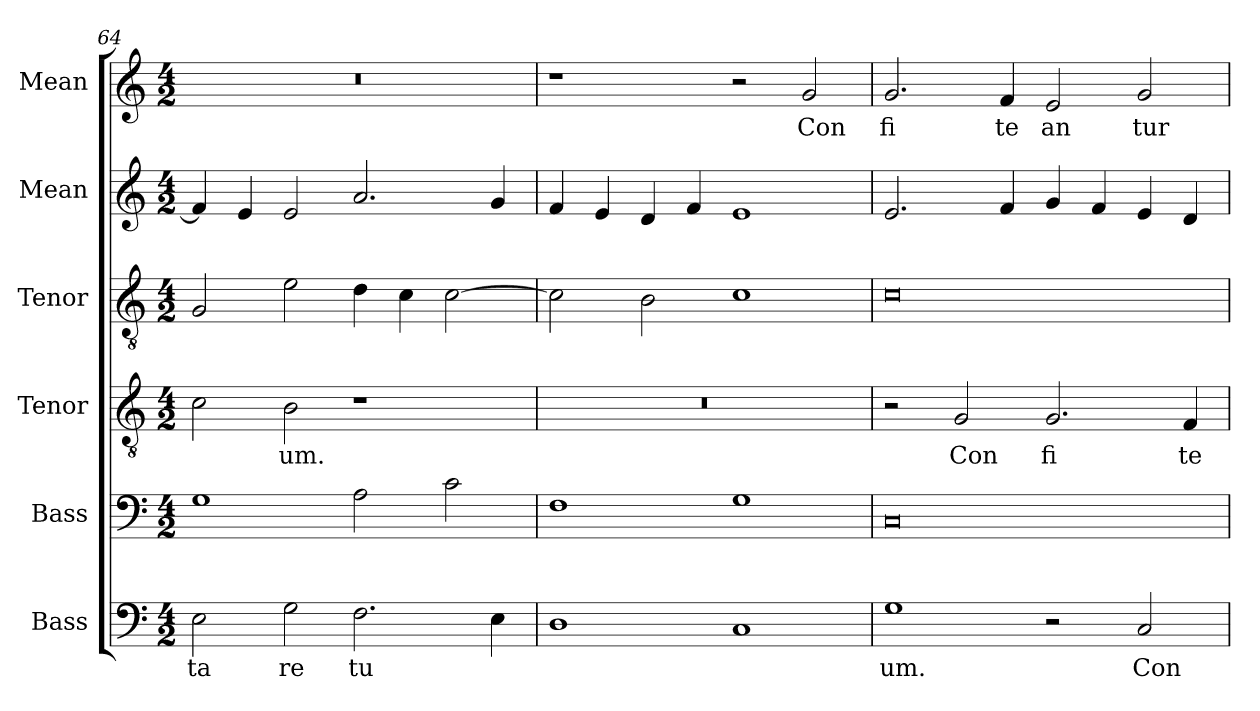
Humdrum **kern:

**kern	**text	**kern	**kern	**text	**kern	**kern	**kern	**text
*part6	*part6	*part5	*part4	*part4	*part3	*part2	*part1	*part1
*staff6	*staff6	*staff5	*staff4	*staff4	*staff3	*staff2	*staff1	*staff1
*I"Bass	*	*I"Bass	*I"Tenor	*	*I"Tenor	*I"Mean	*I"Mean	*
*I'B.	*	*I'B.	*I'T.	*	*I'T.	*I'M.	*I'M.	*
!!LO:PB:g=z
*clefF4	*	*clefF4	*clefGv2	*	*clefGv2	*clefG2	*clefG2	*
*	*	*	*ITrd7c12	*	*ITrd7c12	*	*	*
*k[]	*	*k[]	*k[]	*	*k[]	*k[]	*k[]	*
*a:	*	*a:	*a:	*	*a:	*a:	*a:	*
*M4/2	*	*M4/2	*M4/2	*	*M4/2	*M4/2	*M4/2	*
=64	=64	=64	=64	=64	=64	=64	=64	=64
!	!LO:LY:b:color=#000000	!	!	!	!	!	!LO:N:vis=1	!
2Ei\	ta	1Gi	2Ci\	.	2GGi/	4fi/]	0r	.
.	.	.	.	.	.	4ei/	.	.
!	!LO:LY:b:color=#000000	!	!	!	!	!	!	!
!	!	!	!	!LO:LY:b:color=#000000	!	!	!	!
2Gi\	re	.	2BBi\	um.	2Ei\	2ei/	.	.
!	!LO:LY:b:color=#000000	!	!	!	!	!	!	!
2.Fi\	tu	2Ai\	1r	.	4Di\	2.ai/	.	.
.	.	.	.	.	4Ci\	.	.	.
.	.	2ci\	.	.	[>2Ci\	.	.	.
4Ei\	.	.	.	.	.	4gi/	.	.
=65	=65	=65	=65	=65	=65	=65	=65	=65
!	!	!	!LO:N:vis=1	!	!	!	!	!
1Di	.	1Fi	0r	.	2Ci\]	4fi/	1r	.
.	.	.	.	.	.	4ei/	.	.
.	.	.	.	.	2BBi\	4di/	.	.
.	.	.	.	.	.	4fi/	.	.
1Ci	.	1Gi	.	.	1Ci	1ei	2r	.
!	!	!	!	!	!	!	!	!LO:LY:b:color=#000000
.	.	.	.	.	.	.	2gi/	Con
=66	=66	=66	=66	=66	=66	=66	=66	=66
!	!LO:LY:b:color=#000000	!	!	!	!	!	!	!
!	!	!	!	!	!	!	!	!LO:LY:b:color=#000000
1Gi	um.	0Ci	2r	.	0Ci	2.ei/	2.gi/	fi
!	!	!	!	!LO:LY:b:color=#000000	!	!	!	!
.	.	.	2GGi/	Con	.	.	.	.
!	!	!	!	!	!	!	!	!LO:LY:b:color=#000000
.	.	.	.	.	.	4fi/	4fi/	te
!	!	!	!	!LO:LY:b:color=#000000	!	!	!	!
!	!	!	!	!	!	!	!	!LO:LY:b:color=#000000
2r	.	.	2.GGi/	fi	.	4gi/	2ei/	an
.	.	.	.	.	.	4fi/	.	.
!	!LO:LY:b:color=#000000	!	!	!	!	!	!	!
!	!	!	!	!	!	!	!	!LO:LY:b:color=#000000
2Ci/	Con	.	.	.	.	4ei/	2gi/	tur
!	!	!	!	!LO:LY:b:color=#000000	!	!	!	!
.	.	.	4FFi/	te	.	4di/	.	.
=	=	=	=	=	=	=	=	=
*-	*-	*-	*-	*-	*-	*-	*-	*-
